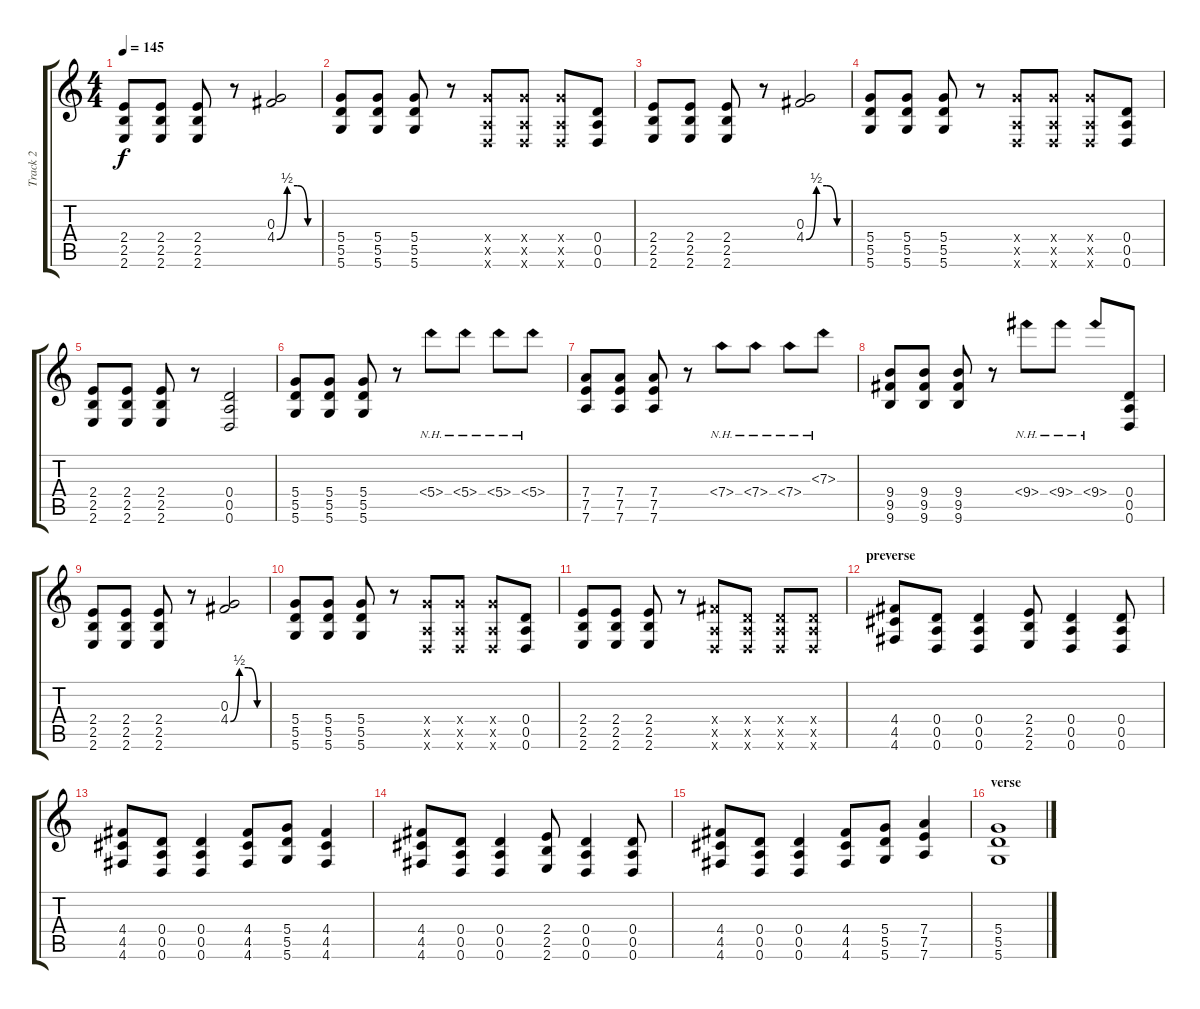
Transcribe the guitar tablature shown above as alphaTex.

\track ("Track 2" "Track 2") {instrument distortionguitar}
\staff {score tabs}
\tuning (E4 B3 G3 D3 A2 D2) {hide}
\ts (4 4)
\tempo 145
\clef g2
\ks c
(2.4 2.5 2.6).8{dy f} (2.4 2.5 2.6).8 (2.4 2.5 2.6).8 r.8 (0.3 4.4{be (custom 0 0 15 2 30 2 45 0 60 0)}).2 |
(5.4 5.5 5.6).8 (5.4 5.5 5.6).8 (5.4 5.5 5.6).8 r.8 (5.4{x} 0.5{x} 0.6{x}).8 (5.4{x} 0.5{x} 0.6{x}).8 (5.4{x} 0.5{x} 0.6{x}).8 (0.4 0.5 0.6).8 |
(2.4 2.5 2.6).8 (2.4 2.5 2.6).8 (2.4 2.5 2.6).8 r.8 (0.3 4.4{be (custom 0 0 15 2 30 2 45 0 60 0)}).2 |
(5.4 5.5 5.6).8 (5.4 5.5 5.6).8 (5.4 5.5 5.6).8 r.8 (5.4{x} 0.5{x} 0.6{x}).8 (5.4{x} 0.5{x} 0.6{x}).8 (5.4{x} 0.5{x} 0.6{x}).8 (0.4 0.5 0.6).8 |
(2.4 2.5 2.6).8 (2.4 2.5 2.6).8 (2.4 2.5 2.6).8 r.8 (0.4 0.5 0.6).2 |
(5.4 5.5 5.6).8 (5.4 5.5 5.6).8 (5.4 5.5 5.6).8 r.8 5.4{nh}.8 5.4{nh}.8 5.4{nh}.8 5.4{nh}.8 |
(7.4 7.5 7.6).8 (7.4 7.5 7.6).8 (7.4 7.5 7.6).8 r.8 7.4{nh}.8 7.4{nh}.8 7.4{nh}.8 7.3{nh}.8 |
(9.4 9.5 9.6).8 (9.4 9.5 9.6).8 (9.4 9.5 9.6).8 r.8 9.4{nh}.8 9.4{nh}.8 9.4{nh}.8 (0.4 0.5 0.6).8 |
(2.4 2.5 2.6).8 (2.4 2.5 2.6).8 (2.4 2.5 2.6).8 r.8 (0.3 4.4{be (custom 0 0 15 2 30 2 45 0 60 0)}).2 |
(5.4 5.5 5.6).8 (5.4 5.5 5.6).8 (5.4 5.5 5.6).8 r.8 (5.4{x} 0.5{x} 0.6{x}).8 (5.4{x} 0.5{x} 0.6{x}).8 (5.4{x} 0.5{x} 0.6{x}).8 (0.4 0.5 0.6).8 |
(2.4 2.5 2.6).8 (2.4 2.5 2.6).8 (2.4 2.5 2.6).8 r.8 (4.4{x} 0.5{x} 0.6{x}).8 (0.4{x} 0.5{x} 0.6{x}).8 (0.4{x} 0.5{x} 0.6{x}).8 (0.4{x} 0.5{x} 0.6{x}).8 |
\section ("" "preverse")
(4.4 4.5 4.6).8 (0.4 0.5 0.6).8 (0.4 0.5 0.6).4 (2.4 2.5 2.6).8 (0.4 0.5 0.6).4 (0.4 0.5 0.6).8 |
(4.4 4.5 4.6).8 (0.4 0.5 0.6).8 (0.4 0.5 0.6).4 (4.4 4.5 4.6).8 (5.4 5.5 5.6).8 (4.4 4.5 4.6).4 |
(4.4 4.5 4.6).8 (0.4 0.5 0.6).8 (0.4 0.5 0.6).4 (2.4 2.5 2.6).8 (0.4 0.5 0.6).4 (0.4 0.5 0.6).8 |
(4.4 4.5 4.6).8 (0.4 0.5 0.6).8 (0.4 0.5 0.6).4 (4.4 4.5 4.6).8 (5.4 5.5 5.6).8 (7.4 7.5 7.6).4 |
\section ("" "verse")
(5.4 5.5 5.6).1
